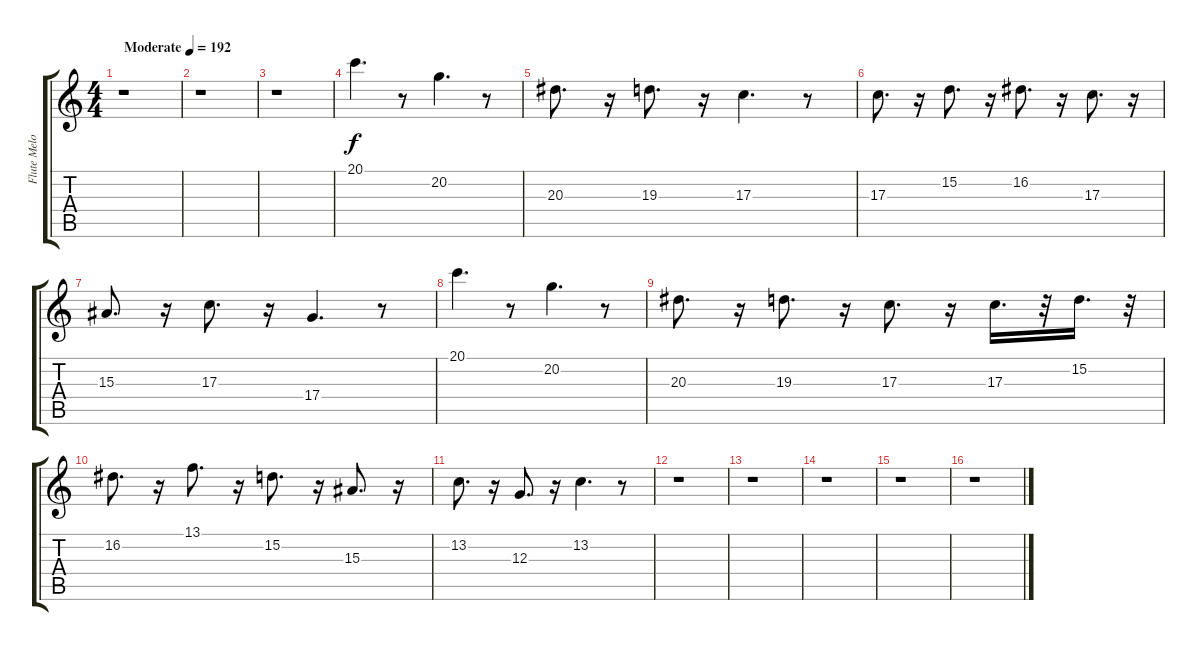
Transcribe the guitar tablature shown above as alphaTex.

\track ("Flute Melody" "Flute Melo") {instrument panflute}
\staff {score tabs}
\tuning (E4 B3 G3 D3 A2 E2) {hide}
\ts (4 4)
\tempo (192 "Moderate")
\clef g2
\ks c
r.1{dy f instrument panflute} |
r.1 |
r.1 |
20.1.4{d} r.8 20.2.4{d} r.8 |
20.3.8{d} r.16 19.3.8{d} r.16 17.3.4{d} r.8 |
17.3.8{d} r.16 15.2.8{d} r.16 16.2.8{d} r.16 17.3.8{d} r.16 |
15.3.8{d} r.16 17.3.8{d} r.16 17.4.4{d} r.8 |
20.1.4{d} r.8 20.2.4{d} r.8 |
20.3.8{d} r.16 19.3.8{d} r.16 17.3.8{d} r.16 17.3.16{d} r.32 15.2.16{d} r.32 |
16.2.8{d} r.16 13.1.8{d} r.16 15.2.8{d} r.16 15.3.8{d} r.16 |
13.2.8{d} r.16 12.3.8{d} r.16 13.2.4{d} r.8 |
r.1 |
r.1 |
r.1 |
r.1 |
r.1
